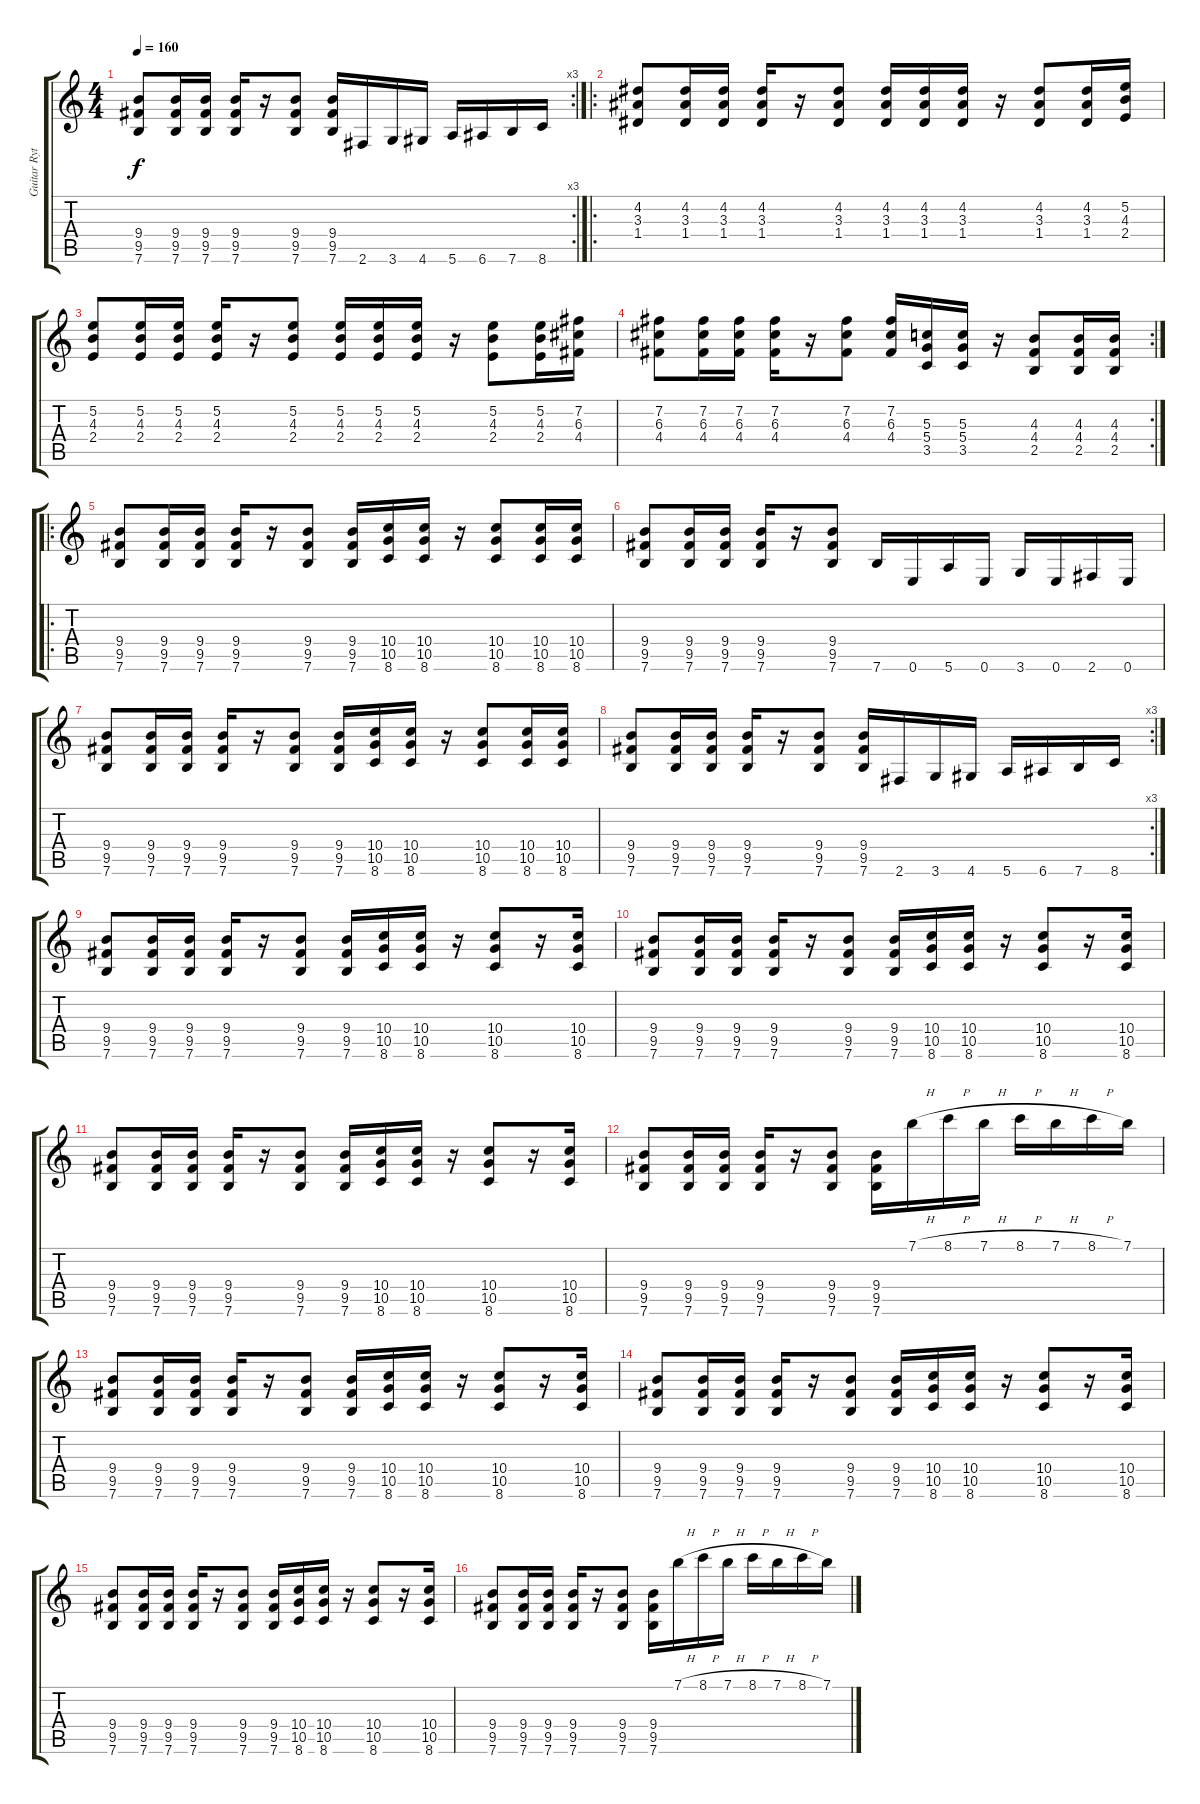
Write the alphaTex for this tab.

\track ("Guitar Rythm" "Guitar Ryt") {instrument distortionguitar}
\staff {score tabs}
\tuning (E4 B3 G3 D3 A2 E2) {hide}
\rc 3
\ts (4 4)
\tempo 160
\clef g2
\ks c
(9.4 9.5 7.6).8{dy f} (9.4 9.5 7.6).16 (9.4 9.5 7.6).16 (9.4 9.5 7.6).16 r.16 (9.4 9.5 7.6).8 (9.4 9.5 7.6).16 2.6.16 3.6.16 4.6.16 5.6.16 6.6.16 7.6.16 8.6.16 |
\ro
(4.2 3.3 1.4).8 (4.2 3.3 1.4).16 (4.2 3.3 1.4).16 (4.2 3.3 1.4).16 r.16 (4.2 3.3 1.4).8 (4.2 3.3 1.4).16 (4.2 3.3 1.4).16 (4.2 3.3 1.4).16 r.16 (4.2 3.3 1.4).8 (4.2 3.3 1.4).16 (5.2 4.3 2.4).16 |
(5.2 4.3 2.4).8 (5.2 4.3 2.4).16 (5.2 4.3 2.4).16 (5.2 4.3 2.4).16 r.16 (5.2 4.3 2.4).8 (5.2 4.3 2.4).16 (5.2 4.3 2.4).16 (5.2 4.3 2.4).16 r.16 (5.2 4.3 2.4).8 (5.2 4.3 2.4).16 (7.2 6.3 4.4).16 |
\rc 2
(7.2 6.3 4.4).8 (7.2 6.3 4.4).16 (7.2 6.3 4.4).16 (7.2 6.3 4.4).16 r.16 (7.2 6.3 4.4).8 (7.2 6.3 4.4).16 (5.3 5.4 3.5).16 (5.3 5.4 3.5).16 r.16 (4.3 4.4 2.5).8 (4.3 4.4 2.5).16 (4.3 4.4 2.5).16 |
\ro
(9.4 9.5 7.6).8 (9.4 9.5 7.6).16 (9.4 9.5 7.6).16 (9.4 9.5 7.6).16 r.16 (9.4 9.5 7.6).8 (9.4 9.5 7.6).16 (10.4 10.5 8.6).16 (10.4 10.5 8.6).16 r.16 (10.4 10.5 8.6).8 (10.4 10.5 8.6).16 (10.4 10.5 8.6).16 |
(9.4 9.5 7.6).8 (9.4 9.5 7.6).16 (9.4 9.5 7.6).16 (9.4 9.5 7.6).16 r.16 (9.4 9.5 7.6).8 7.6.16 0.6.16 5.6.16 0.6.16 3.6.16 0.6.16 2.6.16 0.6.16 |
(9.4 9.5 7.6).8 (9.4 9.5 7.6).16 (9.4 9.5 7.6).16 (9.4 9.5 7.6).16 r.16 (9.4 9.5 7.6).8 (9.4 9.5 7.6).16 (10.4 10.5 8.6).16 (10.4 10.5 8.6).16 r.16 (10.4 10.5 8.6).8 (10.4 10.5 8.6).16 (10.4 10.5 8.6).16 |
\rc 3
(9.4 9.5 7.6).8 (9.4 9.5 7.6).16 (9.4 9.5 7.6).16 (9.4 9.5 7.6).16 r.16 (9.4 9.5 7.6).8 (9.4 9.5 7.6).16 2.6.16 3.6.16 4.6.16 5.6.16 6.6.16 7.6.16 8.6.16 |
(9.4 9.5 7.6).8 (9.4 9.5 7.6).16 (9.4 9.5 7.6).16 (9.4 9.5 7.6).16 r.16 (9.4 9.5 7.6).8 (9.4 9.5 7.6).16 (10.4 10.5 8.6).16 (10.4 10.5 8.6).16 r.16 (10.4 10.5 8.6).8 r.16 (10.4 10.5 8.6).16 |
(9.4 9.5 7.6).8 (9.4 9.5 7.6).16 (9.4 9.5 7.6).16 (9.4 9.5 7.6).16 r.16 (9.4 9.5 7.6).8 (9.4 9.5 7.6).16 (10.4 10.5 8.6).16 (10.4 10.5 8.6).16 r.16 (10.4 10.5 8.6).8 r.16 (10.4 10.5 8.6).16 |
(9.4 9.5 7.6).8 (9.4 9.5 7.6).16 (9.4 9.5 7.6).16 (9.4 9.5 7.6).16 r.16 (9.4 9.5 7.6).8 (9.4 9.5 7.6).16 (10.4 10.5 8.6).16 (10.4 10.5 8.6).16 r.16 (10.4 10.5 8.6).8 r.16 (10.4 10.5 8.6).16 |
(9.4 9.5 7.6).8 (9.4 9.5 7.6).16 (9.4 9.5 7.6).16 (9.4 9.5 7.6).16 r.16 (9.4 9.5 7.6).8 (9.4 9.5 7.6).16 7.1{h}.16 8.1{h}.16 7.1{h}.16 8.1{h}.16 7.1{h}.16 8.1{h}.16 7.1.16 |
(9.4 9.5 7.6).8 (9.4 9.5 7.6).16 (9.4 9.5 7.6).16 (9.4 9.5 7.6).16 r.16 (9.4 9.5 7.6).8 (9.4 9.5 7.6).16 (10.4 10.5 8.6).16 (10.4 10.5 8.6).16 r.16 (10.4 10.5 8.6).8 r.16 (10.4 10.5 8.6).16 |
(9.4 9.5 7.6).8 (9.4 9.5 7.6).16 (9.4 9.5 7.6).16 (9.4 9.5 7.6).16 r.16 (9.4 9.5 7.6).8 (9.4 9.5 7.6).16 (10.4 10.5 8.6).16 (10.4 10.5 8.6).16 r.16 (10.4 10.5 8.6).8 r.16 (10.4 10.5 8.6).16 |
(9.4 9.5 7.6).8 (9.4 9.5 7.6).16 (9.4 9.5 7.6).16 (9.4 9.5 7.6).16 r.16 (9.4 9.5 7.6).8 (9.4 9.5 7.6).16 (10.4 10.5 8.6).16 (10.4 10.5 8.6).16 r.16 (10.4 10.5 8.6).8 r.16 (10.4 10.5 8.6).16 |
(9.4 9.5 7.6).8 (9.4 9.5 7.6).16 (9.4 9.5 7.6).16 (9.4 9.5 7.6).16 r.16 (9.4 9.5 7.6).8 (9.4 9.5 7.6).16 7.1{h}.16 8.1{h}.16 7.1{h}.16 8.1{h}.16 7.1{h}.16 8.1{h}.16 7.1.16
